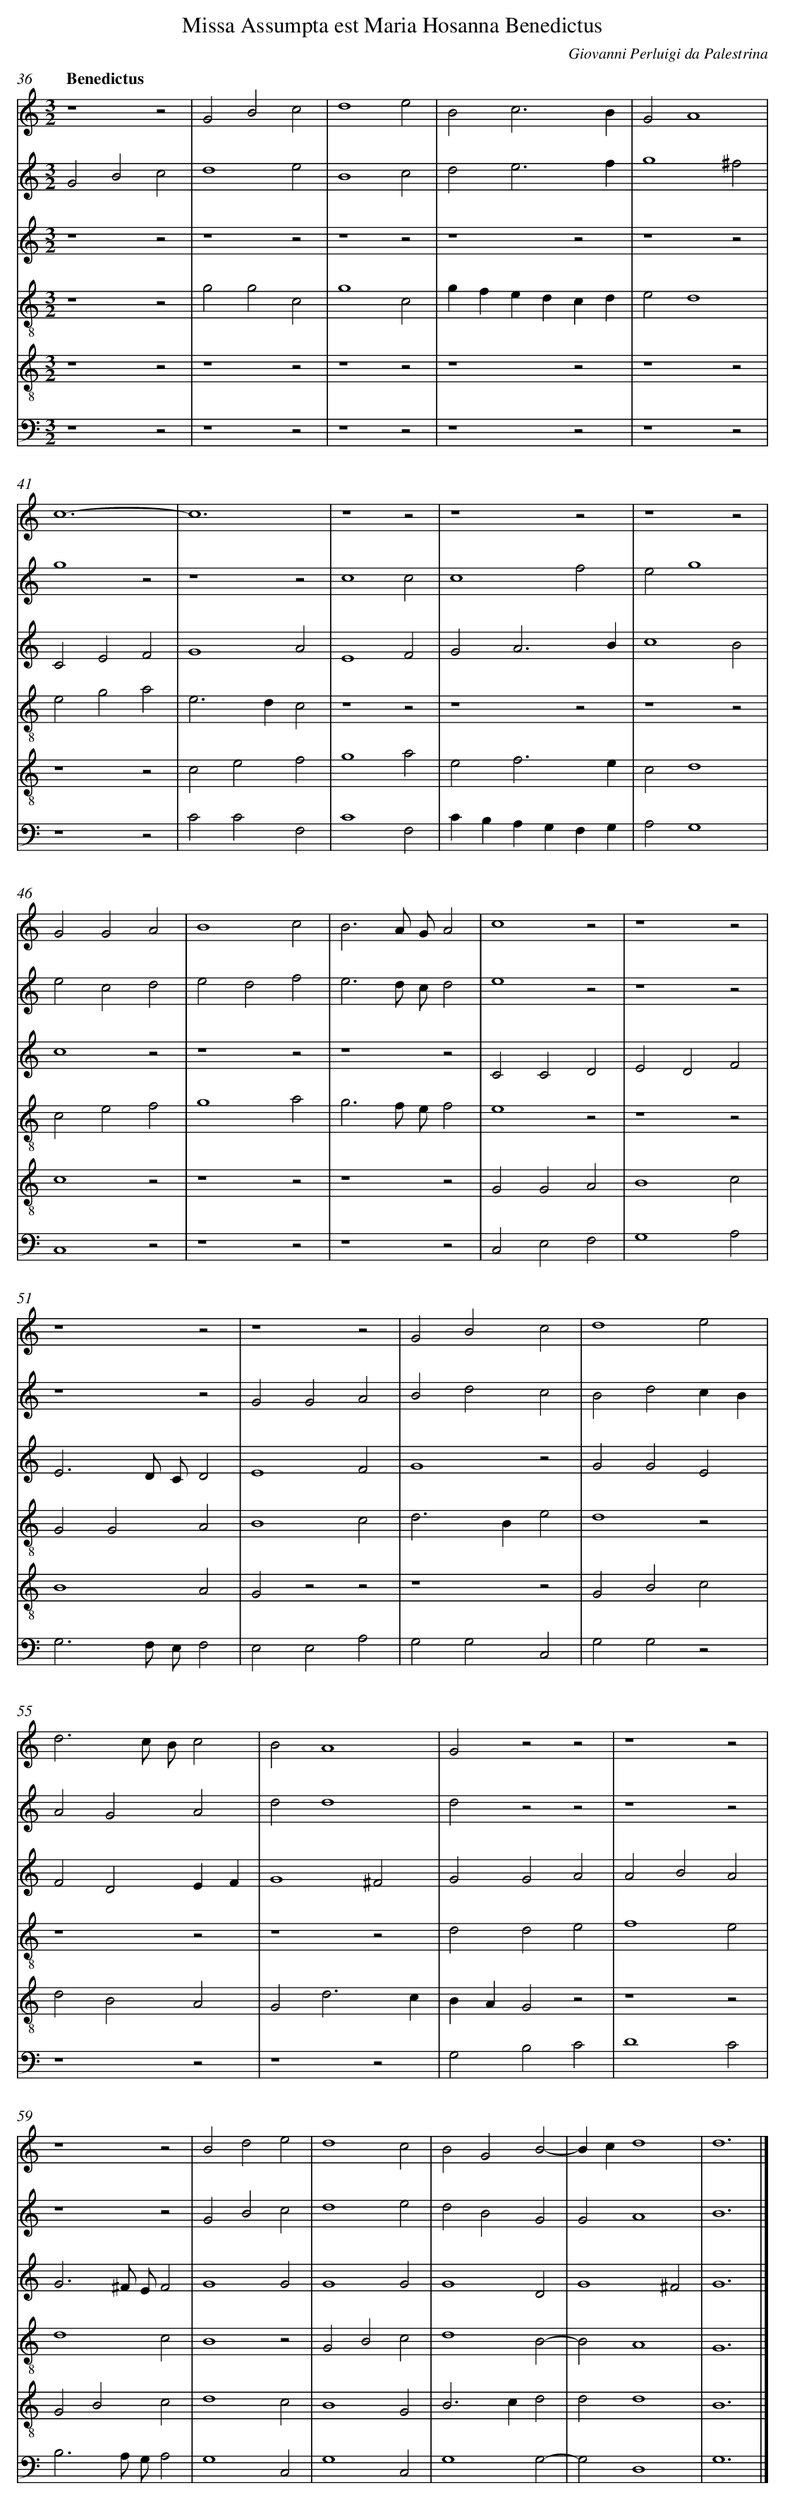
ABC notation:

X:1
T: Missa Assumpta est Maria Hosanna Benedictus
C: Giovanni Perluigi da Palestrina
L: 1/4
M: 3/2
Q: "Benedictus"
V: 1 clef=treble
V: 2 clef=treble
V: 3 clef=treble
V: 4 clef=treble-8
V: 5 clef=treble-8
V: 6 clef=bass
K: C
[V:1] z4z2 |
[V:2] G2B2c2 |
[V:3] z4z2 |
[V:4] z4z2 |
[V:5] z4z2 |
[V:6] z4z2 |
[V:1] G2B2c2 |
[V:2] d4e2 |
[V:3] z4z2 |
[V:4] g2g2c2 |
[V:5] z4z2 |
[V:6] z4z2 |
[V:1] d4e2 |
[V:2] B4c2 |
[V:3] z4z2 |
[V:4] g4c2 |
[V:5] z4z2 |
[V:6] z4z2 |
[V:1] B2c3B |
[V:2] d2e3f |
[V:3] z4z2 |
[V:4] gfedcd |
[V:5] z4z2 |
[V:6] z4z2 |
[V:1] G2A4 |
[V:2] g4^f2 |
[V:3] z4z2 |
[V:4] e2d4 |
[V:5] z4z2 |
[V:6] z4z2 |
[V:1] c6- |
[V:2] g4z2 |
[V:3] C2E2F2 |
[V:4] e2g2a2 |
[V:5] z4z2 |
[V:6] z4z2 |
[V:1] c6 |
[V:2] z4z2 |
[V:3] G4A2 |
[V:4] e2>d2c2 |
[V:5] c2e2f2 |
[V:6] C2C2F,2 |
[V:1] z4z2 |
[V:2] c4c2 |
[V:3] E4F2 |
[V:4] z4z2 |
[V:5] g4a2 |
[V:6] C4F,2 |
[V:1] z4z2 |
[V:2] c4f2 |
[V:3] G2A3B |
[V:4] z4z2 |
[V:5] e2f3e |
[V:6] CB,A,G,F,G, |
[V:1] z4z2 |
[V:2] e2g4 |
[V:3] c4B2 |
[V:4] z4z2 |
[V:5] c2d4 |
[V:6] A,2G,4 |
[V:1] G2G2A2 |
[V:2] e2c2d2 |
[V:3] c4z2 |
[V:4] c2e2f2 |
[V:5] c4z2 |
[V:6] C,4z2 |
[V:1] B4c2 |
[V:2] e2d2f2 |
[V:3] z4z2 |
[V:4] g4a2 |
[V:5] z4z2 |
[V:6] z4z2 |
[V:1] B3A/ G/A2 |
[V:2] e3d/ c/d2 |
[V:3] z4z2 |
[V:4] g3f/ e/f2 |
[V:5] z4z2 |
[V:6] z4z2 |
[V:1] c4z2 |
[V:2] e4z2 |
[V:3] C2C2D2 |
[V:4] e4z2 |
[V:5] G2G2A2 |
[V:6] C,2E,2F,2 |
[V:1] z4z2 |
[V:2] z4z2 |
[V:3] E2D2F2 |
[V:4] z4z2 |
[V:5] B4c2 |
[V:6] G,4A,2 |
[V:1] z4z2 |
[V:2] z4z2 |
[V:3] E3D/ C/D2 |
[V:4] G2G2A2 |
[V:5] B4A2 |
[V:6] G,3F,/ E,/F,2 |
[V:1] z4z2 |
[V:2] G2G2A2 |
[V:3] E4F2 |
[V:4] B4c2 |
[V:5] G2z2z2 |
[V:6] E,2E,2A,2 |
[V:1] G2B2c2 |
[V:2] B2d2c2 |
[V:3] G4z2 |
[V:4] d2>B2e2 |
[V:5] z4z2 |
[V:6] G,2G,2C,2 |
[V:1] d4e2 |
[V:2] B2d2cB |
[V:3] G2G2E2 |
[V:4] d4z2 |
[V:5] G2B2c2 |
[V:6] G,2G,2z2 |
[V:1] d3c/ B/c2 |
[V:2] A2G2A2 |
[V:3] F2D2EF |
[V:4] z4z2 |
[V:5] d2B2A2 |
[V:6] z4z2 |
[V:1] B2A4 |
[V:2] d2d4 |
[V:3] G4^F2 |
[V:4] z4z2 |
[V:5] G2d3c |
[V:6] z4z2 |
[V:1] G2z2z2 |
[V:2] d2z2z2 |
[V:3] G2G2A2 |
[V:4] d2d2e2 |
[V:5] BAG2z2 |
[V:6] G,2B,2C2 |
[V:1] z4z2 |
[V:2] z4z2 |
[V:3] A2B2A2 |
[V:4] f4e2 |
[V:5] z4z2 |
[V:6] D4C2 |
[V:1] z4z2 |
[V:2] z4z2 |
[V:3] G3^F/ E/F2 |
[V:4] d4c2 |
[V:5] G2B2c2 |
[V:6] B,3A,/ G,/A,2 |
[V:1] B2d2e2 |
[V:2] G2B2c2 |
[V:3] G4G2 |
[V:4] B4z2 |
[V:5] d4c2 |
[V:6] G,4C,2 |
[V:1] d4c2 |
[V:2] d4e2 |
[V:3] G4G2 |
[V:4] G2B2c2 |
[V:5] B4G2 |
[V:6] G,4C,2 |
[V:1] B2G2B2- |
[V:2] d2B2G2 |
[V:3] G4D2 |
[V:4] d4B2- |
[V:5] B2>c2d2 |
[V:6] G,4G,2- |
[V:1] Bcd4 |
[V:2] G2A4 |
[V:3] G4^F2 |
[V:4] B2A4 |
[V:5] d2d4 |
[V:6] G,2D,4 |
[V:1] d6 |]
[V:2] B6 |]
[V:3] G6 |]
[V:4] G6 |]
[V:5] B6 |]
[V:6] G,6 |]
